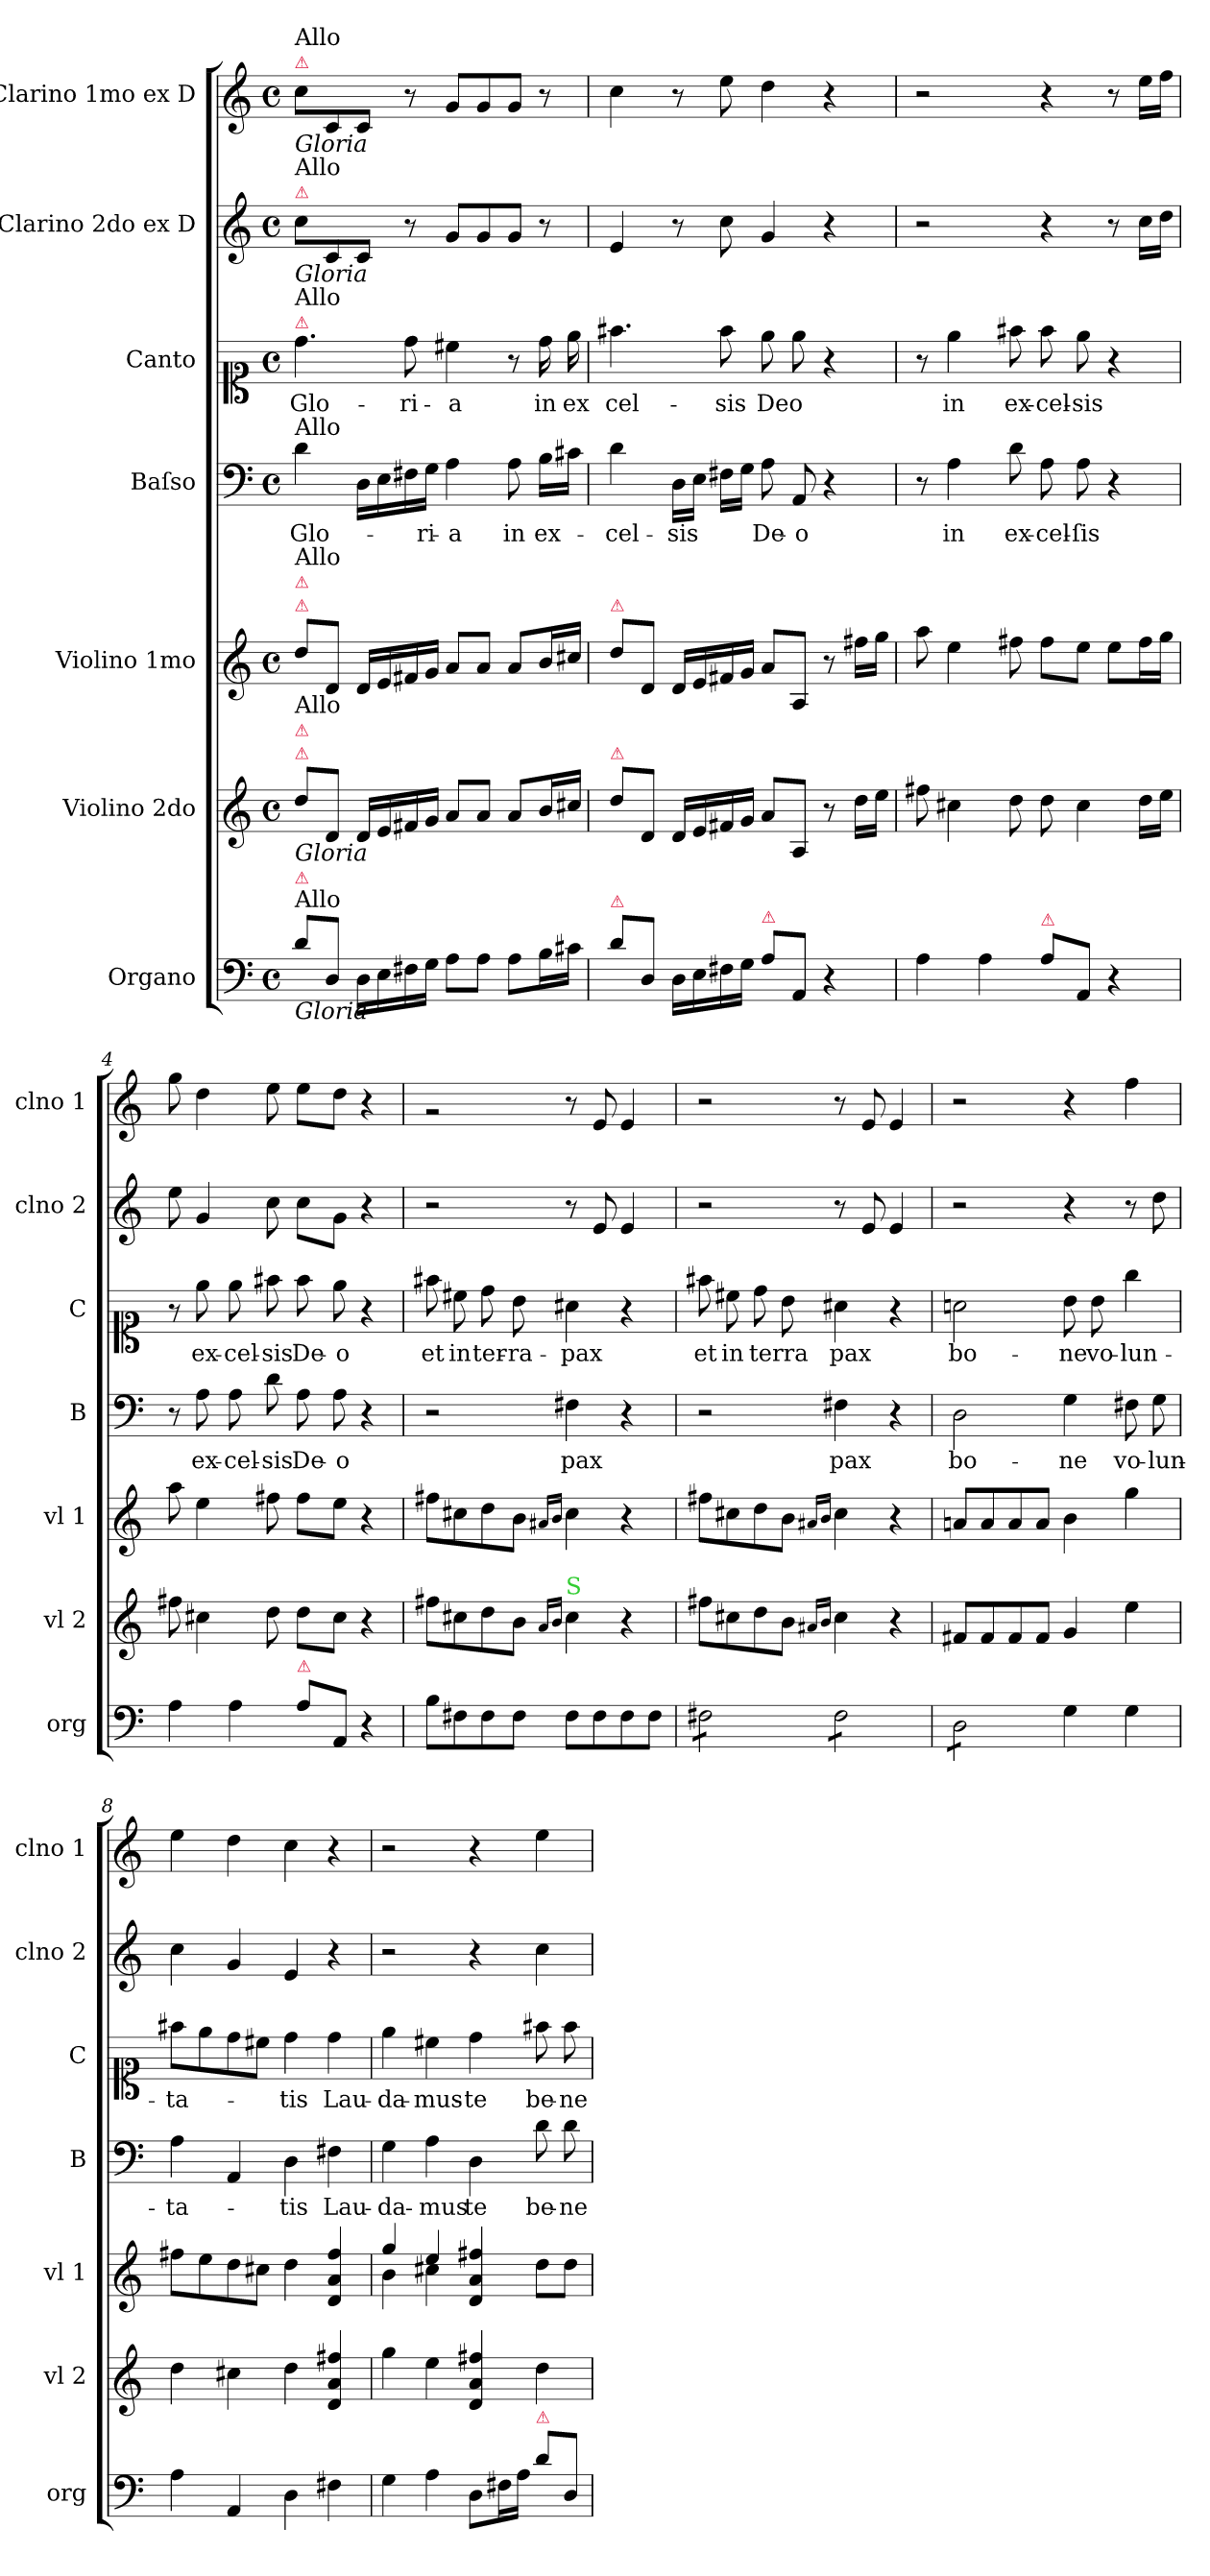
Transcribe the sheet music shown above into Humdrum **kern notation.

**kern	**kern	**kern	**kern	**text	**kern	**text	**kern	**kern
*part7	*part6	*part5	*part4	*part4	*part3	*part3	*part2	*part1
*staff7	*staff6	*staff5	*staff4	*staff4	*staff3	*staff3	*staff2	*staff1
*I"Organo	*I"Violino 2do	*I"Violino 1mo	*I"Baſso	*	*I"Canto	*	*I"Clarino 2do ex D	*I"Clarino 1mo ex D
*I'org	*I'vl 2	*I'vl 1	*I'B	*	*I'C	*	*I'clno 2	*I'clno 1
*clefF4	*clefG2	*clefG2	*clefF4	*	*clefC1	*	*clefG2	*clefG2
*	*	*	*	*	*	*	*ITrd6c10	*ITrd6c10
*	*	*	*	*	*	*	*k[f#c#]	*k[f#c#]
*M4/4	*M4/4	*M4/4	*M4/4	*	*M4/4	*	*M4/4	*M4/4
*met(c)	*met(c)	*met(c)	*met(c)	*	*met(c)	*	*met(c)	*met(c)
=1	=1	=1	=1	=1	=1	=1	=1	=1
!	!	!	!	!	!	!	!	!LO:TX:a:color=crimson:t=⚠
!	!	!	!	!	!	!	!	!LO:TX:b:i:t=Gloria
!	!	!	!	!	!	!	!	!LO:TX:a:t=Allo
!	!	!	!	!	!	!	!LO:TX:a:color=crimson:t=⚠	!
!	!	!	!	!	!	!	!LO:TX:b:i:t=Gloria	!
!	!	!	!	!	!	!	!LO:TX:a:t=Allo	!
!	!	!	!	!	!LO:TX:a:color=crimson:t=⚠	!	!	!
!	!	!	!	!	!LO:TX:a:t=Allo	!	!	!
!	!	!	!LO:TX:a:t=Allo	!	!	!	!	!
!	!	!LO:TX:a:color=crimson:t=⚠	!	!	!	!	!	!
!	!	!LO:TX:a:color=crimson:t=⚠	!	!	!	!	!	!
!	!	!LO:TX:a:t=Allo	!	!	!	!	!	!
!	!LO:TX:a:color=crimson:t=⚠	!	!	!	!	!	!	!
!	!LO:TX:a:color=crimson:t=⚠	!	!	!	!	!	!	!
!	!LO:TX:a:t=Allo	!	!	!	!	!	!	!
!	!LO:TX:b:i:t=Gloria	!	!	!	!	!	!	!
!LO:TX:a:t=Allo	!	!	!	!	!	!	!	!
!LO:TX:a:color=crimson:t=⚠	!	!	!	!	!	!	!	!
!LO:TX:b:i:t=Gloria	!	!	!	!	!	!	!	!
8d\L	8dd\L	8dd\L	4d\	Glo-	4.dd\	Glo-	8d\L	8d\L
8D/J	8d/J	8d/J	.	.	.	.	8D/	8D/
16D\LL	16d/LL	16d/LL	16D\LL	.	.	.	8D/J	8D/J
16E\	16e/	16e/	16E\	.	.	.	.	.
16F#\	16f#/	16f#/	16F#\	.	8dd\	-ri-	8r	8r
16G\JJ	16g/JJ	16g/JJ	16G\JJ	-ri-	.	.	.	.
8A\L	8a/L	8a/L	4A\	-a	4cc#\	-a	8A/L	8A/L
8A\J	8a/J	8a/J	.	.	.	.	8A/	8A/
8A\L	8a/L	8a/L	8A\	in	8r	.	8A/J	8A/J
16B\L	16b/L	16b/L	16B\LL	ex-	16dd\	in	8r	8r
16c#\JJ	16cc#/JJ	16cc#/JJ	16c#\JJ	.	16ee\	ex	.	.
=2	=2	=2	=2	=2	=2	=2	=2	=2
!	!	!LO:TX:a:color=crimson:t=⚠	!	!	!	!	!	!
!	!LO:TX:a:color=crimson:t=⚠	!	!	!	!	!	!	!
!LO:TX:a:color=crimson:t=⚠	!	!	!	!	!	!	!	!
8d\L	8dd\L	8dd\L	4d\	-cel-	4.ff#\	cel-	4F#/	4d\
8D/J	8d/J	8d/J	.	.	.	.	.	.
16D\LL	16d/LL	16d/LL	16D\LL	-sis	.	.	8r	8r
16E\	16e/	16e/	16E\JJ	.	.	.	.	.
16F#\	16f#/	16f#/	16F#\LL	.	8ff#\	-sis	8d\	8f#\
16G\JJ	16g/JJ	16g/JJ	16G\JJ	.	.	.	.	.
!LO:TX:a:color=crimson:t=⚠	!	!	!	!	!	!	!	!
8A\L	8a/L	8a/L	8A\	De-	8ee\	Deo	4A/	4e\
8AA/J	8A/J	8A/J	8AA/	-o	8ee\	.	.	.
4r	8r	8r	4r	.	4r	.	4r	4r
.	16dd\LL	16ff#\LL	.	.	.	.	.	.
.	16ee\JJ	16gg\JJ	.	.	.	.	.	.
=3	=3	=3	=3	=3	=3	=3	=3	=3
4A\	8ff#\	8aa\	8r	.	8r	.	2r	2r
.	4cc#\	4ee\	4A\	in	4ee\	in	.	.
4A\	.	.	.	.	.	.	.	.
.	8dd\	8ff#\	8d\	ex-	8ff#\	ex-	.	.
!LO:TX:a:color=crimson:t=⚠	!	!	!	!	!	!	!	!
8A\L	8dd\	8ff#\L	8A\	-cel-	8ff#\	-cel-	4r	4r
8AA/J	4cc#\	8ee\J	8A\	-ſis	8ee\	-sis	.	.
4r	.	8ee\L	4r	.	4r	.	8r	8r
.	16dd\LL	16ff#\L	.	.	.	.	16d\LL	16f#\LL
.	16ee\JJ	16gg\JJ	.	.	.	.	16e\JJ	16g\JJ
=4	=4	=4	=4	=4	=4	=4	=4	=4
4A\	8ff#\	8aa\	8r	.	8r	.	8f#\	8a\
.	4cc#\	4ee\	8A\	ex-	8ee\	ex-	4A/	4e\
4A\	.	.	8A\	-cel-	8ee\	-cel-	.	.
.	8dd\	8ff#\	8d\	-sis	8ff#\	-sis	8d\	8f#\
!LO:TX:a:color=crimson:t=⚠	!	!	!	!	!	!	!	!
8A\L	8dd\L	8ff#\L	8A\	De-	8ff#\	De-	8d\L	8f#\L
8AA/J	8cc#\J	8ee\J	8A\	-o	8ee\	-o	8A\J	8e\J
4r	4r	4r	4r	.	4r	.	4r	4r
=5	=5	=5	=5	=5	=5	=5	=5	=5
8B\L	8ff#\L	8ff#\L	2r	.	8ff#\	et	2r	2rg
8F#\	8cc#\	8cc#\	.	.	8cc#\	in	.	.
8F#\	8dd\	8dd\	.	.	8dd\	ter-	.	.
8F#\J	8b\J	8b\J	.	.	8b\	-ra-	.	.
.	16qqa/LL	16qqa#X/LL	.	.	.	.	.	.
.	16qqb/JJ	16qqb/JJ	.	.	.	.	.	.
!	!LO:TX:a:color=limegreen:t=S	!	!	!	!	!	!	!
8F#\L	4cc#\	4cc#\	4F#\	pax	4a#X\	-pax	8r	8r
8F#\	.	.	.	.	.	.	8F#/	8F#/
8F#\	4r	4r	4r	.	4r	.	4F#/	4F#/
8F#\J	.	.	.	.	.	.	.	.
=6	=6	=6	=6	=6	=6	=6	=6	=6
*tremolo	*	*	*	*	*	*	*	*
8F#\L	8ff#\L	8ff#\L	2r	.	8ff#\	et	2r	2r
8F#\	8cc#\	8cc#\	.	.	8cc#\	in	.	.
8F#\	8dd\	8dd\	.	.	8dd\	terra	.	.
8F#\J	8b\J	8b\J	.	.	8b\	.	.	.
.	16qqa#X/LL	16qqa#X/LL	.	.	.	.	.	.
.	16qqb/JJ	16qqb/JJ	.	.	.	.	.	.
8F#\L	4cc#\	4cc#\	4F#\	pax	4a#X\	pax	8r	8r
8F#\	.	.	.	.	.	.	8F#/	8F#/
8F#\	4r	4r	4r	.	4r	.	4F#/	4F#/
8F#\J	.	.	.	.	.	.	.	.
=7	=7	=7	=7	=7	=7	=7	=7	=7
8D\L	8f#/L	8an/L	2D\	bo-	2an\	bo-	2r	2r
8D\	8f#/	8a/	.	.	.	.	.	.
8D\	8f#/	8a/	.	.	.	.	.	.
8D\J	8f#/J	8a/J	.	.	.	.	.	.
*Xtremolo	*	*	*	*	*	*	*	*
4G\	4g/	4b\	4G\	-ne	8b\	-ne	4r	4r
.	.	.	.	.	8b\	vo-	.	.
4G\	4ee\	4gg\	8F#\	vo-	4gg\	-lun-	8r	4g\
.	.	.	8G\	-lun-	.	.	8e\	.
=8	=8	=8	=8	=8	=8	=8	=8	=8
4A\	4dd\	8ff#\L	4A\	-ta-	8ff#\L	-ta-	4d\	4f#\
.	.	8ee\	.	.	8ee\	.	.	.
4AA/	4cc#\	8dd\	4AA/	.	8dd\	.	4A/	4e\
.	.	8cc#\J	.	.	8cc#\J	.	.	.
4D\	4dd\	4dd\	4D\	-tis	4dd\	-tis	4F#/	4d\
4F#\	4d/ 4a/ 4ff#/	4d/ 4a/ 4ff#/	4F#\	Lau-	4dd\	Lau-	4r	4r
=9	=9	=9	=9	=9	=9	=9	=9	=9
*	*	*^	*	*	*	*	*	*
4G\	4gg\	4gg/	4b\	4G\	-da-	4ee\	-da-	2r	2r
4A\	4ee\	4ee/	4cc#\	4A\	-mus	4cc#\	-mus-	.	.
8D\L	4d/ 4a/ 4ff#/	4d/ 4a/ 4ff#/	4ryy	4D\	te	4dd\	-te	4r	4r
16F#\L	.	.	.	.	.	.	.	.	.
16A\JJ	.	.	.	.	.	.	.	.	.
!LO:TX:a:color=crimson:t=⚠	!	!	!	!	!	!	!	!	!
8d\L	4dd\	8dd\L	4ryy	8d\	be-	8ff#\	be-	4d\	4f#\
8D/J	.	8dd\J	.	8d\	-ne-	8ff#\	-ne-	.	.
*	*	*v	*v	*	*	*	*	*	*
=	=	=	=	=	=	=	=	=
*-	*-	*-	*-	*-	*-	*-	*-	*-
